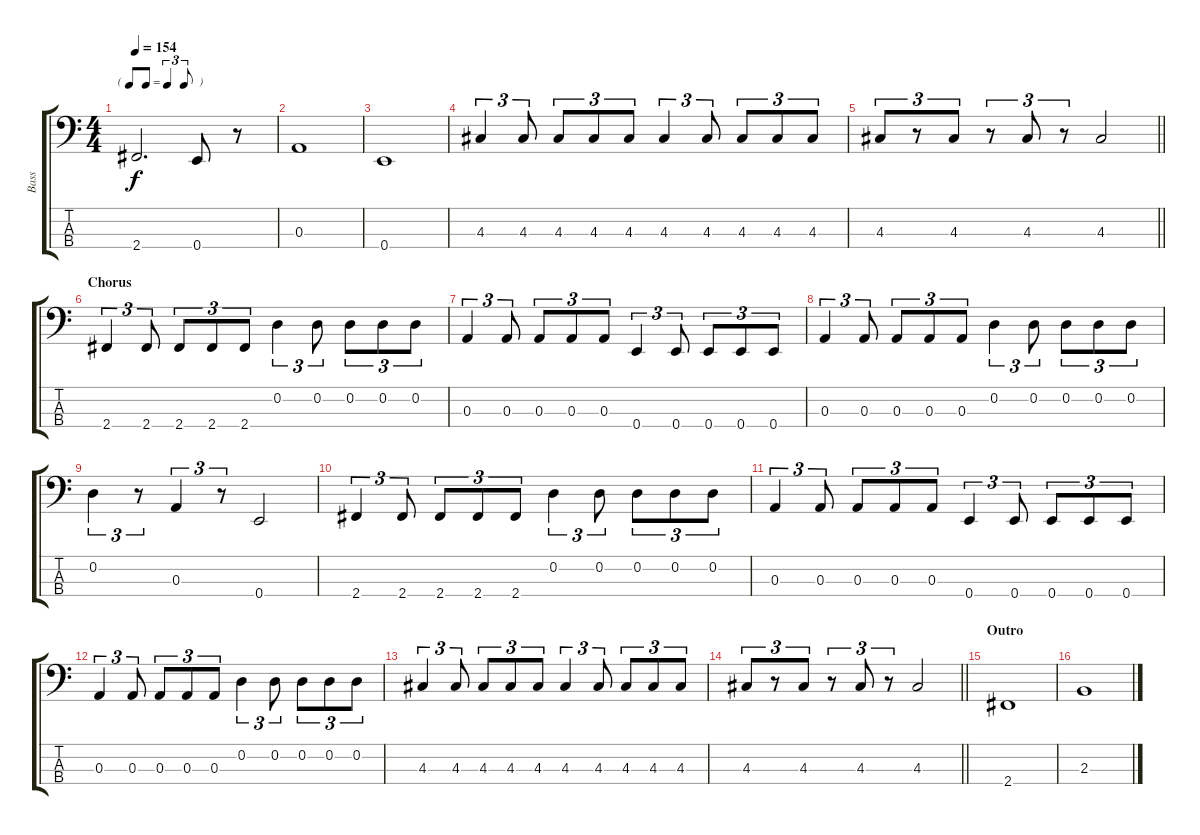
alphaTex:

\track ("Bass" "Bass") {instrument electricbassfinger}
\staff {score tabs}
\tuning (G2 D2 A1 E1) {hide}
\ts (4 4)
\tf triplet8th
\tempo 154
\clef f4
\ks c
2.4{t}.2{d dy f} 0.4.8 r.8 |
0.3.1 |
0.4.1 |
4.3.4{tu (3 2)} 4.3.8{tu (3 2)} 4.3.8{tu (3 2)} 4.3.8{tu (3 2)} 4.3.8{tu (3 2)} 4.3.4{tu (3 2)} 4.3.8{tu (3 2)} 4.3.8{tu (3 2)} 4.3.8{tu (3 2)} 4.3.8{tu (3 2)} |
\barLineRight lightlight
4.3.8{tu (3 2)} r.8{tu (3 2)} 4.3.8{tu (3 2)} r.8{tu (3 2)} 4.3.8{tu (3 2)} r.8{tu (3 2)} 4.3.2 |
\section ("" "Chorus")
2.4.4{tu (3 2)} 2.4.8{tu (3 2)} 2.4.8{tu (3 2)} 2.4.8{tu (3 2)} 2.4.8{tu (3 2)} 0.2.4{tu (3 2)} 0.2.8{tu (3 2)} 0.2.8{tu (3 2)} 0.2.8{tu (3 2)} 0.2.8{tu (3 2)} |
0.3.4{tu (3 2)} 0.3.8{tu (3 2)} 0.3.8{tu (3 2)} 0.3.8{tu (3 2)} 0.3.8{tu (3 2)} 0.4.4{tu (3 2)} 0.4.8{tu (3 2)} 0.4.8{tu (3 2)} 0.4.8{tu (3 2)} 0.4.8{tu (3 2)} |
0.3.4{tu (3 2)} 0.3.8{tu (3 2)} 0.3.8{tu (3 2)} 0.3.8{tu (3 2)} 0.3.8{tu (3 2)} 0.2.4{tu (3 2)} 0.2.8{tu (3 2)} 0.2.8{tu (3 2)} 0.2.8{tu (3 2)} 0.2.8{tu (3 2)} |
0.2.4{tu (3 2)} r.8{tu (3 2)} 0.3.4{tu (3 2)} r.8{tu (3 2)} 0.4.2 |
2.4.4{tu (3 2)} 2.4.8{tu (3 2)} 2.4.8{tu (3 2)} 2.4.8{tu (3 2)} 2.4.8{tu (3 2)} 0.2.4{tu (3 2)} 0.2.8{tu (3 2)} 0.2.8{tu (3 2)} 0.2.8{tu (3 2)} 0.2.8{tu (3 2)} |
0.3.4{tu (3 2)} 0.3.8{tu (3 2)} 0.3.8{tu (3 2)} 0.3.8{tu (3 2)} 0.3.8{tu (3 2)} 0.4.4{tu (3 2)} 0.4.8{tu (3 2)} 0.4.8{tu (3 2)} 0.4.8{tu (3 2)} 0.4.8{tu (3 2)} |
0.3.4{tu (3 2)} 0.3.8{tu (3 2)} 0.3.8{tu (3 2)} 0.3.8{tu (3 2)} 0.3.8{tu (3 2)} 0.2.4{tu (3 2)} 0.2.8{tu (3 2)} 0.2.8{tu (3 2)} 0.2.8{tu (3 2)} 0.2.8{tu (3 2)} |
4.3.4{tu (3 2)} 4.3.8{tu (3 2)} 4.3.8{tu (3 2)} 4.3.8{tu (3 2)} 4.3.8{tu (3 2)} 4.3.4{tu (3 2)} 4.3.8{tu (3 2)} 4.3.8{tu (3 2)} 4.3.8{tu (3 2)} 4.3.8{tu (3 2)} |
\barLineRight lightlight
4.3.8{tu (3 2)} r.8{tu (3 2)} 4.3.8{tu (3 2)} r.8{tu (3 2)} 4.3.8{tu (3 2)} r.8{tu (3 2)} 4.3.2 |
\section ("" "Outro")
2.4.1 |
2.3.1
